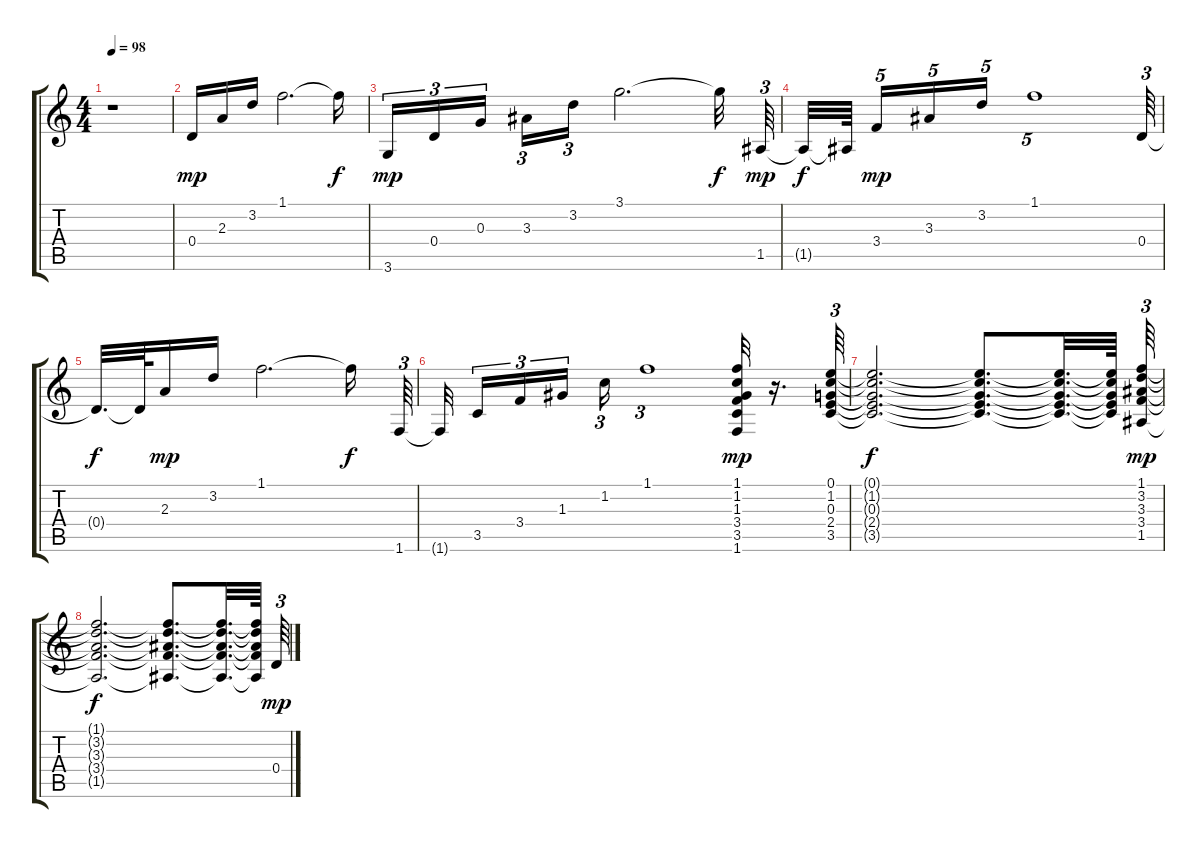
\track "" {instrument acousticguitarsteel}
\staff {score tabs}
\tuning (E4 B3 G3 D3 A2 E2) {hide}
\ts (4 4)
\tempo 98
\clef g2
\ks c
r.1{dy f} |
0.4.16{dy mp} 2.3.16 3.2.16 1.1.2{d} 1.1{t}.16{dy f} |
3.6.16{tu (3 2) dy mp} 0.4.16{tu (3 2)} 0.3.16{tu (3 2) beam splitsecondary} 3.3.16{tu (3 2)} 3.2.16{tu (3 2)} 3.1.2{d} 3.1{t}.32{dy f} 1.5.64{tu (3 2) dy mp} |
1.5{t}.32{dy f} 1.5{t}.64{beam splitsecondary} 3.4.16{tu (5 4) dy mp} 3.3.16{tu (5 4)} 3.2.16{tu (5 4)} 1.1.1{tu (5 4)} 0.4.64{tu (3 2)} |
0.4{t}.32{d dy f} 0.4{t}.64 2.3.16{dy mp} 3.2.16 1.1.2{d} 1.1{t}.16{dy f} 1.6.64{tu (3 2)} |
1.6{t}.32{beam splitsecondary} 3.5.16{tu (3 2)} 3.4.16{tu (3 2)} 1.3.16{tu (3 2) beam splitsecondary} 1.2.16{tu (3 2)} 1.1.1{tu (3 2)} (1.1 1.2 1.3 3.4 3.5 1.6).32{dy mp} r.16{d} (0.1 1.2 0.3 2.4 3.5).64{tu (3 2)} |
(0.1{t} 1.2{t} 0.3{t} 2.4{t} 3.5{t}).2{d dy f} (0.1{t} 1.2{t} 0.3{t} 2.4{t} 3.5{t}).8{d} (0.1{t} 1.2{t} 0.3{t} 2.4{t} 3.5{t}).32{d} (0.1{t} 1.2{t} 0.3{t} 2.4{t} 3.5{t}).64 (1.1 3.2 3.3 3.4 1.5).64{tu (3 2) dy mp} |
(1.1{t} 3.2{t} 3.3{t} 3.4{t} 1.5{t}).2{d dy f} (1.1{t} 3.2{t} 3.3{t} 3.4{t} 1.5{t}).8{d} (1.1{t} 3.2{t} 3.3{t} 3.4{t} 1.5{t}).32{d} (1.1{t} 3.2{t} 3.3{t} 3.4{t} 1.5{t}).64 0.4.64{tu (3 2) dy mp}
